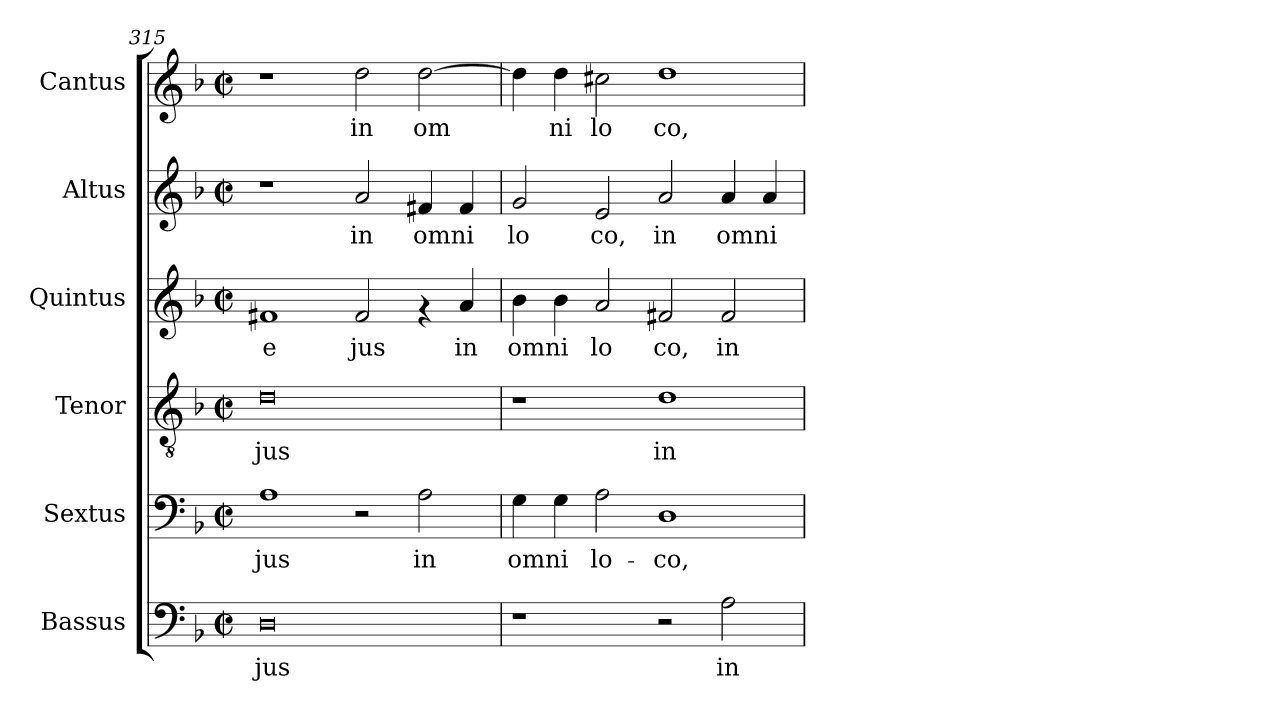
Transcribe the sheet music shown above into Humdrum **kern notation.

**kern	**text	**kern	**text	**kern	**text	**kern	**text	**kern	**text	**kern	**text
*part6	*part6	*part5	*part5	*part4	*part4	*part3	*part3	*part2	*part2	*part1	*part1
*staff6	*staff6	*staff5	*staff5	*staff4	*staff4	*staff3	*staff3	*staff2	*staff2	*staff1	*staff1
*I"Bassus	*	*I"Sextus	*	*I"Tenor	*	*I"Quintus	*	*I"Altus	*	*I"Cantus	*
*I'Bassus	*	*I'Sextus	*	*I'Tenor	*	*I'Quintus	*	*I'Altus	*	*I'Cantus	*
*clefF4	*	*clefF4	*	*clefGv2	*	*clefG2	*	*clefG2	*	*clefG2	*
*k[b-]	*	*k[b-]	*	*k[b-]	*	*k[b-]	*	*k[b-]	*	*k[b-]	*
*F:	*	*F:	*	*F:	*	*F:	*	*F:	*	*F:	*
*M2/2	*	*M2/2	*	*M2/2	*	*M2/2	*	*M2/2	*	*M2/2	*
*met(c|)	*	*met(c|)	*	*met(c|)	*	*met(c|)	*	*met(c|)	*	*met(c|)	*
=315	=315	=315	=315	=315	=315	=315	=315	=315	=315	=315	=315
!	!LO:LY:b:cj	!	!LO:LY:b:cj	!	!LO:LY:b:cj	!	!LO:LY:b:cj	!	!	!	!
0D	jus	1A	-jus	0d	jus	1f#X	e	1r	.	1r	.
!	!	!	!	!	!	!	!LO:LY:b:cj	!	!LO:LY:b:cj	!	!LO:LY:b:cj
.	.	2r	.	.	.	2f#/	jus	2a/	in	2dd\	in
!	!	!	!LO:LY:b:cj	!	!	!	!	!	!LO:LY:b:cj	!	!LO:LY:b:cj
.	.	2A\	in	.	.	4rf	.	4f#X/	omni	[>2dd\	om
!	!	!	!	!	!	!	!LO:LY:b:cj	!	!LO:LY:b:cj	!	!
.	.	.	.	.	.	4a/	in	4f#/	.	.	.
=316	=316	=316	=316	=316	=316	=316	=316	=316	=316	=316	=316
!	!	!	!LO:LY:b:cj	!	!	!	!LO:LY:b:cj	!	!LO:LY:b:cj	!	!LO:LY:b:cj
1r	.	4G\	omni	1r	.	4b-\	omni	2g/	lo	4dd\]	.
!	!	!	!LO:LY:b:cj	!	!	!	!LO:LY:b:cj	!	!	!	!LO:LY:b:cj
.	.	4G\	.	.	.	4b-\	.	.	.	4dd\	ni
!	!	!	!LO:LY:b:cj	!	!	!	!LO:LY:b:cj	!	!LO:LY:b:cj	!	!LO:LY:b:cj
.	.	2A\	lo-	.	.	2a/	lo	2e/	co,	2cc#X\	lo
!	!	!	!LO:LY:b:cj	!	!LO:LY:b:cj	!	!LO:LY:b:cj	!	!LO:LY:b:cj	!	!LO:LY:b:cj
2r	.	1D	-co,	1d	in	2f#X/	co,	2a/	in	1dd	co,
!	!LO:LY:b:cj	!	!	!	!	!	!LO:LY:b:cj	!	!LO:LY:b:cj	!	!
2A\	in	.	.	.	.	2f#/	in	4a/	omni	.	.
!	!	!	!	!	!	!	!	!	!LO:LY:b:cj	!	!
.	.	.	.	.	.	.	.	4a/	.	.	.
=	=	=	=	=	=	=	=	=	=	=	=
*-	*-	*-	*-	*-	*-	*-	*-	*-	*-	*-	*-
